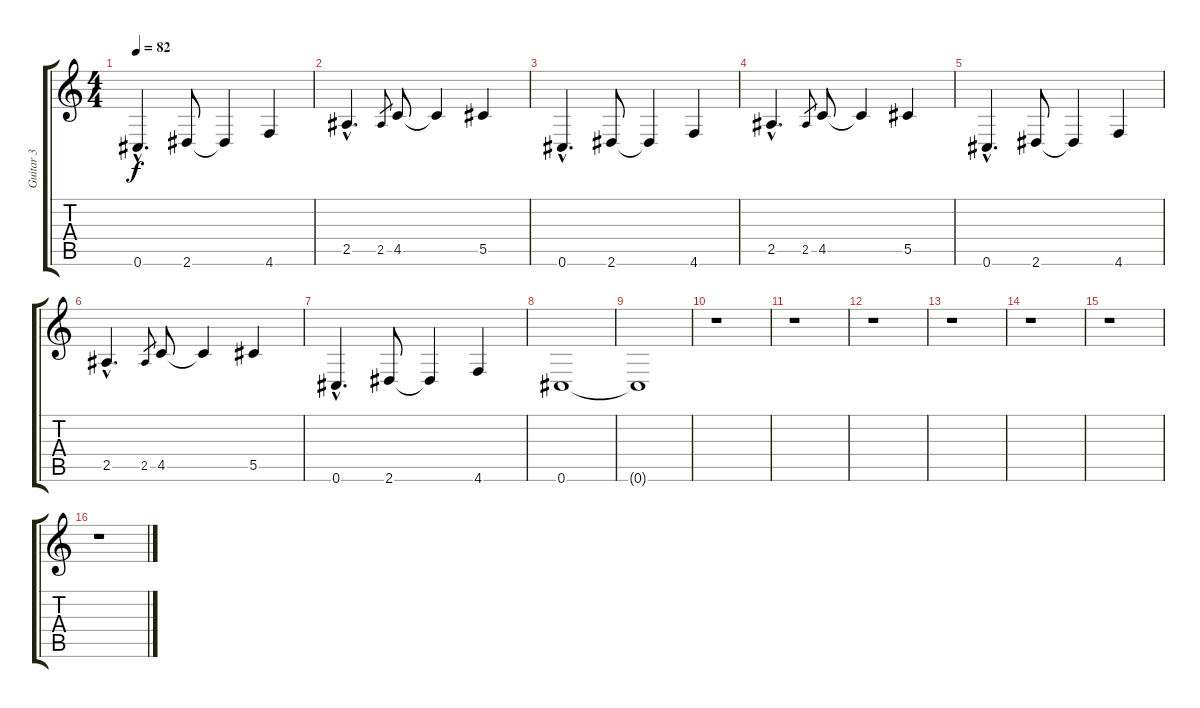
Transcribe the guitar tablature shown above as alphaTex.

\track ("Guitar 3" "Guitar 3") {instrument distortionguitar}
\staff {score tabs}
\tuning (Db4 Ab3 Ab3 Db3 Ab2 Db2) {hide}
\ts (4 4)
\tempo 82
\clef g2
\ks c
0.6{hac}.4{d dy f} 2.6.8 2.6{t}.4 4.6.4 |
2.5{hac}.4{d} 2.5.8{gr} 4.5.8 4.5{t}.4 5.5.4 |
0.6{hac}.4{d} 2.6.8 2.6{t}.4 4.6.4 |
2.5{hac}.4{d} 2.5.8{gr} 4.5.8 4.5{t}.4 5.5.4 |
0.6{hac}.4{d} 2.6.8 2.6{t}.4 4.6.4 |
2.5{hac}.4{d} 2.5.8{gr} 4.5.8 4.5{t}.4 5.5.4 |
0.6{hac}.4{d} 2.6.8 2.6{t}.4 4.6.4 |
0.6.1 |
0.6{t}.1 |
r.1 |
r.1 |
r.1 |
r.1 |
r.1 |
r.1 |
r.1
